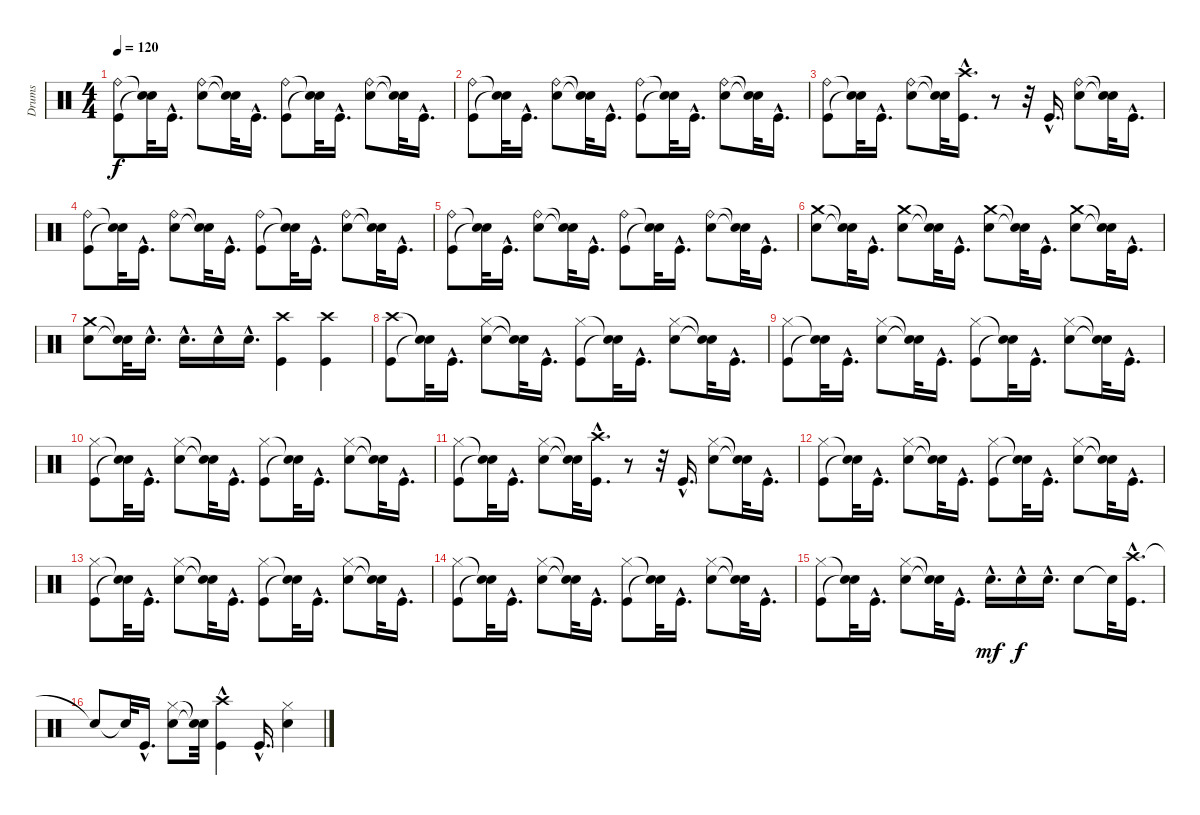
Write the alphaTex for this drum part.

\track ("Drums" "Drums") {instrument percussion}
\staff {score}
\articulation defaults
\ts (4 4)
\tempo 120
\clef neutral
\ks c
("Kick (hit)" "Ride (bell)").8{dy f} ("Snare (hit)"{t} "Snare (hit)"{t}).32 "Kick (hit)"{hac}.16{d} ("Snare (hit) 2" "Ride (bell)").8 ("Snare (hit)"{t} "Snare (hit)"{t}).32 "Kick (hit)"{hac}.16{d} ("Ride (bell)" "Kick (hit)").8 ("Snare (hit)"{t} "Snare (hit)"{t}).32 "Kick (hit)"{hac}.16{d} ("Ride (bell)" "Snare (hit) 2").8 ("Snare (hit)"{t} "Snare (hit)"{t}).32 "Kick (hit)"{hac}.16{d} |
("Ride (bell)" "Kick (hit)").8 ("Snare (hit)"{t} "Snare (hit)"{t}).32 "Kick (hit)"{hac}.16{d} ("Snare (hit) 2" "Ride (bell)").8 ("Snare (hit)"{t} "Snare (hit)"{t}).32 "Kick (hit)"{hac}.16{d} ("Kick (hit)" "Ride (bell)").8 ("Snare (hit)"{t} "Snare (hit)"{t}).32 "Kick (hit)"{hac}.16{d} ("Snare (hit) 2" "Ride (bell)").8 ("Snare (hit)"{t} "Snare (hit)"{t}).32 "Kick (hit)"{hac}.16{d} |
("Kick (hit)" "Ride (bell)").8 ("Snare (hit)"{t} "Snare (hit)"{t}).32 "Kick (hit)"{hac}.16{d} ("Ride (bell)" "Snare (hit) 2").8 ("Snare (hit)"{t} "Snare (hit)"{t}).32 ("Kick (hit)"{hac} "Crash high (hit)"{hac}).16{d} r.8 r.32 "Kick (hit)"{hac}.16{d} ("Snare (hit) 2" "Ride (bell)").8 ("Snare (hit)"{t} "Snare (hit)"{t}).32 "Kick (hit)"{hac}.16{d} |
("Ride (bell)" "Kick (hit)").8 ("Snare (hit)"{t} "Snare (hit)"{t}).32 "Kick (hit)"{hac}.16{d} ("Ride (bell)" "Snare (hit) 2").8 ("Snare (hit)"{t} "Snare (hit)"{t}).32 "Kick (hit)"{hac}.16{d} ("Ride (bell)" "Kick (hit)").8 ("Snare (hit)"{t} "Snare (hit)"{t}).32 "Kick (hit)"{hac}.16{d} ("Ride (bell)" "Snare (hit) 2").8 ("Snare (hit)"{t} "Snare (hit)"{t}).32 "Kick (hit)"{hac}.16{d} |
("Ride (bell)" "Kick (hit)").8 ("Snare (hit)"{t} "Snare (hit)"{t}).32 "Kick (hit)"{hac}.16{d} ("Ride (bell)" "Snare (hit) 2").8 ("Snare (hit)"{t} "Snare (hit)"{t}).32 "Kick (hit)"{hac}.16{d} ("Ride (bell)" "Kick (hit)").8 ("Snare (hit)"{t} "Snare (hit)"{t}).32 "Kick (hit)"{hac}.16{d} ("Snare (hit) 2" "Ride (bell)").8 ("Snare (hit)"{t} "Snare (hit)"{t}).32 "Kick (hit)"{hac}.16{d} |
("Snare (hit) 2" "Crash medium (hit)").8 ("Snare (hit)"{t} "Snare (hit)"{t}).32 "Kick (hit)"{hac}.16{d} ("Crash medium (hit)" "Snare (hit) 2").8 ("Snare (hit)"{t} "Snare (hit)"{t}).32 "Kick (hit)"{hac}.16{d} ("Snare (hit) 2" "Crash medium (hit)").8 ("Snare (hit)"{t} "Snare (hit)"{t}).32 "Kick (hit)"{hac}.16{d} ("Snare (hit) 2" "Crash medium (hit)").8 ("Snare (hit)"{t} "Snare (hit)"{t}).32 "Kick (hit)"{hac}.16{d} |
("Crash medium (hit)" "Snare (hit) 2").8 ("Snare (hit)"{t} "Snare (hit)"{t}).32 "Snare (hit) 2"{hac}.16{d} "Snare (hit) 2"{hac}.16{d} "Snare (hit) 2"{hac}.16 "Snare (hit) 2"{hac}.16{d} ("Kick (hit)" "Crash high (hit)").4 ("Crash high (hit)" "Kick (hit)").4 |
("Kick (hit)" "Crash high (hit)").8 ("Snare (hit)"{t} "Snare (hit)"{t}).32 "Kick (hit)"{hac}.16{d} ("Hi-Hat (closed)" "Snare (hit) 2").8 ("Snare (hit)"{t} "Snare (hit)"{t}).32 "Kick (hit)"{hac}.16{d} ("Hi-Hat (closed)" "Kick (hit)").8 ("Snare (hit)"{t} "Snare (hit)"{t}).32 "Kick (hit)"{hac}.16{d} ("Hi-Hat (closed)" "Snare (hit) 2").8 ("Snare (hit)"{t} "Snare (hit)"{t}).32 "Kick (hit)"{hac}.16{d} |
("Hi-Hat (closed)" "Kick (hit)").8 ("Snare (hit)"{t} "Snare (hit)"{t}).32 "Kick (hit)"{hac}.16{d} ("Hi-Hat (closed)" "Snare (hit) 2").8 ("Snare (hit)"{t} "Snare (hit)"{t}).32 "Kick (hit)"{hac}.16{d} ("Hi-Hat (closed)" "Kick (hit)").8 ("Snare (hit)"{t} "Snare (hit)"{t}).32 "Kick (hit)"{hac}.16{d} ("Snare (hit) 2" "Hi-Hat (closed)").8 ("Snare (hit)"{t} "Snare (hit)"{t}).32 "Kick (hit)"{hac}.16{d} |
("Kick (hit)" "Hi-Hat (closed)").8 ("Snare (hit)"{t} "Snare (hit)"{t}).32 "Kick (hit)"{hac}.16{d} ("Snare (hit) 2" "Hi-Hat (closed)").8 ("Snare (hit)"{t} "Snare (hit)"{t}).32 "Kick (hit)"{hac}.16{d} ("Hi-Hat (closed)" "Kick (hit)").8 ("Snare (hit)"{t} "Snare (hit)"{t}).32 "Kick (hit)"{hac}.16{d} ("Hi-Hat (closed)" "Snare (hit) 2").8 ("Snare (hit)"{t} "Snare (hit)"{t}).32 "Kick (hit)"{hac}.16{d} |
("Kick (hit)" "Hi-Hat (closed)").8 ("Snare (hit)"{t} "Snare (hit)"{t}).32 "Kick (hit)"{hac}.16{d} ("Hi-Hat (closed)" "Snare (hit) 2").8 ("Snare (hit)"{t} "Snare (hit)"{t}).32 ("Kick (hit)"{hac} "Crash high (hit)"{hac}).16{d} r.8 r.32 "Kick (hit)"{hac}.16{d} ("Hi-Hat (closed)" "Snare (hit) 2").8 ("Snare (hit)"{t} "Snare (hit)"{t}).32 "Kick (hit)"{hac}.16{d} |
("Kick (hit)" "Hi-Hat (closed)").8 ("Snare (hit)"{t} "Snare (hit)"{t}).32 "Kick (hit)"{hac}.16{d} ("Hi-Hat (closed)" "Snare (hit) 2").8 ("Snare (hit)"{t} "Snare (hit)"{t}).32 "Kick (hit)"{hac}.16{d} ("Kick (hit)" "Hi-Hat (closed)").8 ("Snare (hit)"{t} "Snare (hit)"{t}).32 "Kick (hit)"{hac}.16{d} ("Hi-Hat (closed)" "Snare (hit) 2").8 ("Snare (hit)"{t} "Snare (hit)"{t}).32 "Kick (hit)"{hac}.16{d} |
("Hi-Hat (closed)" "Kick (hit)").8 ("Snare (hit)"{t} "Snare (hit)"{t}).32 "Kick (hit)"{hac}.16{d} ("Hi-Hat (closed)" "Snare (hit) 2").8 ("Snare (hit)"{t} "Snare (hit)"{t}).32 "Kick (hit)"{hac}.16{d} ("Kick (hit)" "Hi-Hat (closed)").8 ("Snare (hit)"{t} "Snare (hit)"{t}).32 "Kick (hit)"{hac}.16{d} ("Snare (hit) 2" "Hi-Hat (closed)").8 ("Snare (hit)"{t} "Snare (hit)"{t}).32 "Kick (hit)"{hac}.16{d} |
("Hi-Hat (closed)" "Kick (hit)").8 ("Snare (hit)"{t} "Snare (hit)"{t}).32 "Kick (hit)"{hac}.16{d} ("Hi-Hat (closed)" "Snare (hit) 2").8 ("Snare (hit)"{t} "Snare (hit)"{t}).32 "Kick (hit)"{hac}.16{d} ("Hi-Hat (closed)" "Kick (hit)").8 ("Snare (hit)"{t} "Snare (hit)"{t}).32 "Kick (hit)"{hac}.16{d} ("Hi-Hat (closed)" "Snare (hit) 2").8 ("Snare (hit)"{t} "Snare (hit)"{t}).32 "Kick (hit)"{hac}.16{d} |
("Kick (hit)" "Hi-Hat (closed)").8 ("Snare (hit)"{t} "Snare (hit)"{t}).32 "Kick (hit)"{hac}.16{d} ("Snare (hit) 2" "Hi-Hat (closed)").8 ("Snare (hit)"{t} "Snare (hit)"{t}).32 "Kick (hit)"{hac}.16{d} "Snare (hit) 2"{hac}.16{d dy mf} "Snare (hit) 2"{hac}.16{dy f} "Snare (hit) 2"{hac}.16{d} "Snare (hit) 2".8 "Snare (hit)"{t}.32 ("Crash high (hit)"{hac} "Kick (hit)"{hac}).16{d} |
"Snare (hit)"{t}.8 "Snare (hit)"{t}.32 "Kick (hit)"{hac}.16{d} ("Snare (hit) 2" "Hi-Hat (closed)").8 ("Snare (hit)"{t} "Snare (hit)"{t}).32 ("Kick (hit)"{hac} "Crash high (hit)").4 "Kick (hit)"{hac}.16{d} ("Snare (hit) 2" "Hi-Hat (closed)").4
